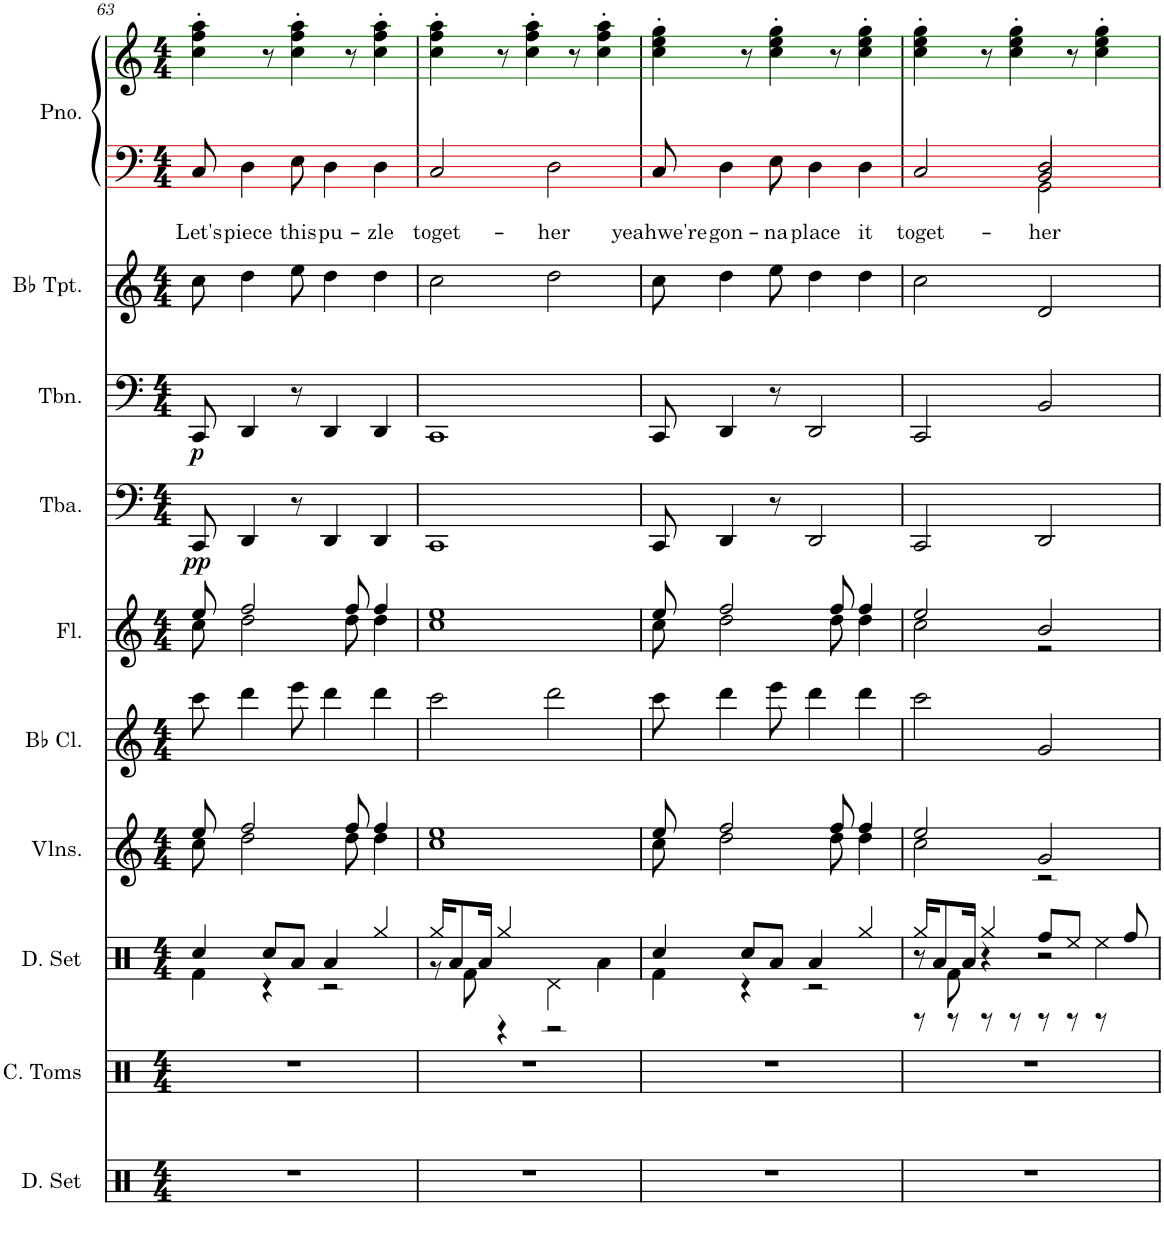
**kern	**kern	**kern	**kern	**kern	**kern	**kern	**dynam	**kern	**dynam	**kern	**kern	**text	**kern
*part10	*part9	*part8	*part7	*part6	*part5	*part4	*part4	*part3	*part3	*part2	*part1	*part1	*part1
*staff11	*staff10	*staff9	*staff8	*staff7	*staff6	*staff5	*staff5	*staff4	*staff4	*staff3	*staff2	*staff2	*staff1
*I"Drumset	*I"Concert Toms	*I"Drumset	*I"Violins	*I"Bb Clarinet	*I"Flute	*I"Tuba	*	*I"Trombone	*	*I"Bb Trumpet	*I"Piano	*	*
*I'D. Set	*I'C. Toms	*I'D. Set	*I'Vlns.	*I'Bb Cl.	*I'Fl.	*I'Tba.	*	*I'Tbn.	*	*I'Bb Tpt.	*I'Pno.	*	*
!!LO:PB:g=z
*clefX	*clefX	*clefX	*clefG2	*clefG2	*clefG2	*clefF4	*	*clefF4	*	*clefG2	*clefF4	*	*clefG2
*	*	*	*	*ITrd1c2	*	*	*	*	*	*ITrd1c2	*	*	*
*k[]	*k[]	*k[]	*k[]	*k[]	*k[]	*k[]	*	*k[]	*	*k[]	*k[]	*	*k[]
*M4/4	*M4/4	*M4/4	*M4/4	*M4/4	*M4/4	*M4/4	*	*M4/4	*	*M4/4	*M4/4	*	*M4/4
=63	=63	=63	=63	=63	=63	=63	=63	=63	=63	=63	=63	=63	=63
*	*	*^	*^	*	*^	*	*	*	*	*	*	*	*
!	!	!	!	!	!	!	!	!	!	!LO:DY:b	!	!LO:DY:b	!	!	!LO:LY:b	!
1r	1r	4Rcc/	4Rf\	8ee/	8cc\	8ccc\	8ee/	8cc\	8CC/	pp	8CC/	p	8cc\	8C/	Let's	4cc\' 4ff\' 4aa\'
!	!	!	!	!	!	!	!	!	!	!	!	!	!	!	!LO:LY:b	!
.	.	.	.	2ff/	2dd\	4ddd\	2ff/	2dd\	4DD/	.	4DD/	.	4dd\	4D\	piece	.
.	.	8Rcc/L	4r	.	.	.	.	.	.	.	.	.	.	.	.	8r
!	!	!	!	!	!	!	!	!	!	!	!	!	!	!	!LO:LY:b	!
.	.	8Ra/J	.	.	.	8eee\	.	.	8r	.	8r	.	8ee\	8E\	this	4cc\' 4ff\' 4aa\'
!	!	!	!	!	!	!	!	!	!	!	!	!	!	!	!LO:LY:b	!
.	.	4Ra/	2r	.	.	4ddd\	.	.	4DD/	.	4DD/	.	4dd\	4D\	pu-	.
.	.	.	.	8ff/	8dd\	.	8ff/	8dd\	.	.	.	.	.	.	.	8r
!	!	!	!	!	!	!	!	!	!	!	!	!	!	!	!LO:LY:b	!
.	.	4Rgg/	.	4ff/	4dd\	4ddd\	4ff/	4dd\	4DD/	.	4DD/	.	4dd\	4D\	-zle	4cc\' 4ff\' 4aa\'
=64	=64	=64	=64	=64	=64	=64	=64	=64	=64	=64	=64	=64	=64	=64	=64	=64
!	!	!	!	!	!	!	!	!	!	!	!	!	!	!	!LO:LY:b	!
1r	1r	16Rgg/KL	8r	1ee	1cc	2ccc\	1ee	1cc	1CC	.	1CC	.	2cc\	2C/	toget-	4cc\' 4ff\' 4aa\'
.	.	8Ra/	.	.	.	.	.	.	.	.	.	.	.	.	.	.
.	.	.	8Rf\	.	.	.	.	.	.	.	.	.	.	.	.	.
.	.	16Ra/Jk	.	.	.	.	.	.	.	.	.	.	.	.	.	.
.	.	4Rgg/	4r	.	.	.	.	.	.	.	.	.	.	.	.	8r
.	.	.	.	.	.	.	.	.	.	.	.	.	.	.	.	4cc\' 4ff\' 4aa\'
!	!	!	!	!	!	!	!	!	!	!	!	!	!	!	!LO:LY:b	!
.	.	4Rd\	2r	.	.	2ddd\	.	.	.	.	.	.	2dd\	2D\	-her	.
.	.	.	.	.	.	.	.	.	.	.	.	.	.	.	.	8r
.	.	4Ra\	.	.	.	.	.	.	.	.	.	.	.	.	.	4cc\' 4ff\' 4aa\'
=65	=65	=65	=65	=65	=65	=65	=65	=65	=65	=65	=65	=65	=65	=65	=65	=65
!	!	!	!	!	!	!	!	!	!	!	!	!	!	!	!LO:LY:b	!
1r	1r	4Rcc/	4Rf\	8ee/	8cc\	8ccc\	8ee/	8cc\	8CC/	.	8CC/	.	8cc\	8C/	yeahwe're	4cc\' 4ee\' 4gg\'
!	!	!	!	!	!	!	!	!	!	!	!	!	!	!	!LO:LY:b	!
.	.	.	.	2ff/	2dd\	4ddd\	2ff/	2dd\	4DD/	.	4DD/	.	4dd\	4D\	gon-	.
.	.	8Rcc/L	4r	.	.	.	.	.	.	.	.	.	.	.	.	8r
!	!	!	!	!	!	!	!	!	!	!	!	!	!	!	!LO:LY:b	!
.	.	8Ra/J	.	.	.	8eee\	.	.	8r	.	8r	.	8ee\	8E\	-na	4cc\' 4ee\' 4gg\'
!	!	!	!	!	!	!	!	!	!	!	!	!	!	!	!LO:LY:b	!
.	.	4Ra/	2r	.	.	4ddd\	.	.	2DD/	.	2DD/	.	4dd\	4D\	place	.
.	.	.	.	8ff/	8dd\	.	8ff/	8dd\	.	.	.	.	.	.	.	8r
!	!	!	!	!	!	!	!	!	!	!	!	!	!	!	!LO:LY:b	!
.	.	4Rgg/	.	4ff/	4dd\	4ddd\	4ff/	4dd\	.	.	.	.	4dd\	4D\	it	4cc\' 4ee\' 4gg\'
=66	=66	=66	=66	=66	=66	=66	=66	=66	=66	=66	=66	=66	=66	=66	=66	=66
*	*	*	*^	*	*	*	*	*	*	*	*	*	*	*	*	*
!	!	!	!	!	!	!	!	!	!	!	!	!	!	!	!	!LO:LY:b	!
*	*	*	*	*	*	*	*	*	*	*	*	*	*	*	*^	*	*
*	*	*	*	*	*	*	*	*	*	*	*	*	*	*	*	*^	*	*
1r	1r	16Rgg/KL	8r	8r	2ee/	2cc\	2ccc\	2ee/	2cc\	2CC/	.	2CC/	.	2cc\	2C/	2ryy	2ryy	toget-	4cc\' 4ee\' 4gg\'
.	.	8Ra/	.	.	.	.	.	.	.	.	.	.	.	.	.	.	.	.	.
.	.	.	8Rf\	8r	.	.	.	.	.	.	.	.	.	.	.	.	.	.	.
.	.	16Ra/Jk	.	.	.	.	.	.	.	.	.	.	.	.	.	.	.	.	.
.	.	4Rgg/	4r	8r	.	.	.	.	.	.	.	.	.	.	.	.	.	.	8r
.	.	.	.	8r	.	.	.	.	.	.	.	.	.	.	.	.	.	.	4cc\' 4ee\' 4gg\'
!	!	!	!	!	!	!	!	!	!	!	!	!	!	!	!	!	!	!LO:LY:b	!
.	.	8Rff/L	2r	8r	2g/	2r	2g/	2b/	2r	2DD/	.	2BB/	.	2d/	2D/	2GG\	2BB/	-her	.
.	.	8Ree/J	.	8r	.	.	.	.	.	.	.	.	.	.	.	.	.	.	8r
.	.	4Ree\	.	8r	.	.	.	.	.	.	.	.	.	.	.	.	.	.	4cc\' 4ee\' 4gg\'
.	.	.	.	8Rff/	.	.	.	.	.	.	.	.	.	.	.	.	.	.	.
*	*	*v	*v	*v	*	*	*	*v	*v	*	*	*	*	*	*v	*v	*v	*	*
*	*	*	*v	*v	*	*	*	*	*	*	*	*	*	*
=	=	=	=	=	=	=	=	=	=	=	=	=	=
*-	*-	*-	*-	*-	*-	*-	*-	*-	*-	*-	*-	*-	*-
